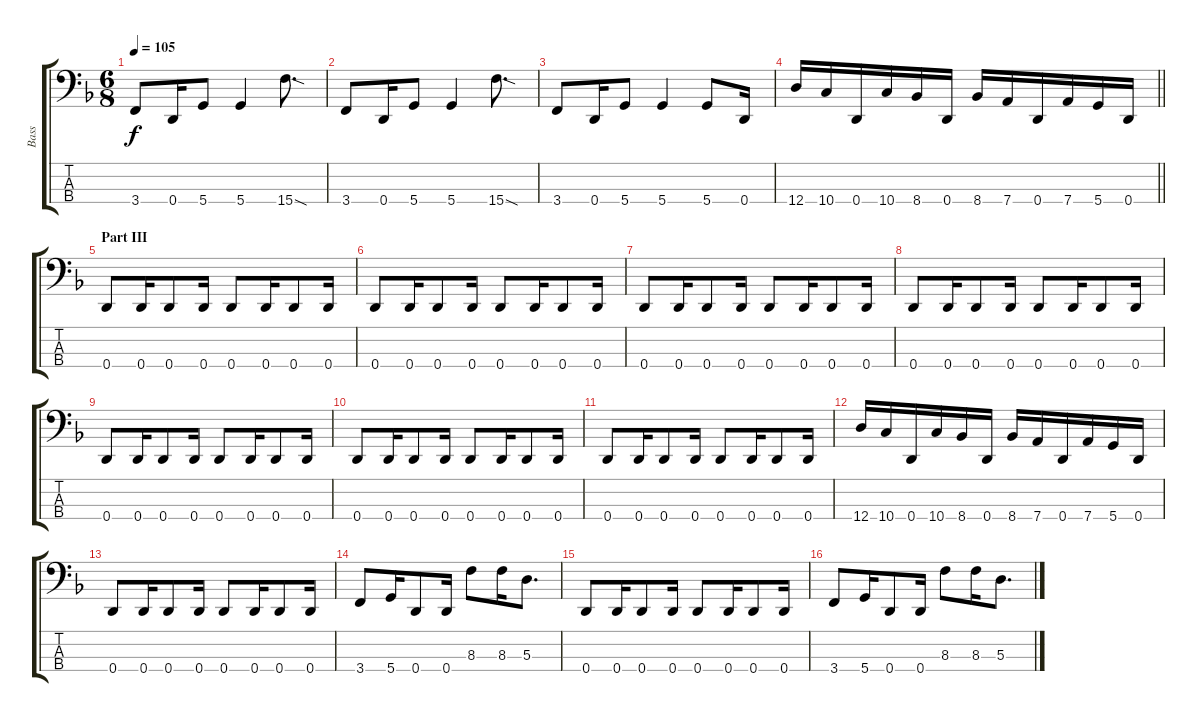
\track ("Bass" "Bass") {instrument electricbassfinger}
\staff {score tabs}
\tuning (G2 D2 A1 D1) {hide}
\ts (6 8)
\tempo 105
\clef f4
\ks dminor
3.4.8{dy f} 0.4.16 5.4.8 5.4.4 15.4{sod}.8{d} |
3.4.8 0.4.16 5.4.8 5.4.4 15.4{sod}.8{d} |
3.4.8 0.4.16 5.4.8 5.4.4 5.4.8 0.4.16 |
\barLineRight lightlight
12.4.16 10.4.16 0.4.16 10.4.16 8.4.16 0.4.16 8.4.16 7.4.16 0.4.16 7.4.16 5.4.16 0.4.16 |
\section ("" "Part III")
0.4.8 0.4.16 0.4.8 0.4.16 0.4.8 0.4.16 0.4.8 0.4.16 |
0.4.8 0.4.16 0.4.8 0.4.16 0.4.8 0.4.16 0.4.8 0.4.16 |
0.4.8 0.4.16 0.4.8 0.4.16 0.4.8 0.4.16 0.4.8 0.4.16 |
0.4.8 0.4.16 0.4.8 0.4.16 0.4.8 0.4.16 0.4.8 0.4.16 |
0.4.8 0.4.16 0.4.8 0.4.16 0.4.8 0.4.16 0.4.8 0.4.16 |
0.4.8 0.4.16 0.4.8 0.4.16 0.4.8 0.4.16 0.4.8 0.4.16 |
0.4.8 0.4.16 0.4.8 0.4.16 0.4.8 0.4.16 0.4.8 0.4.16 |
12.4.16 10.4.16 0.4.16 10.4.16 8.4.16 0.4.16 8.4.16 7.4.16 0.4.16 7.4.16 5.4.16 0.4.16 |
0.4.8 0.4.16 0.4.8 0.4.16 0.4.8 0.4.16 0.4.8 0.4.16 |
3.4.8 5.4.16 0.4.8 0.4.16 8.3.8 8.3.16 5.3.8{d} |
0.4.8 0.4.16 0.4.8 0.4.16 0.4.8 0.4.16 0.4.8 0.4.16 |
3.4.8 5.4.16 0.4.8 0.4.16 8.3.8 8.3.16 5.3.8{d}
